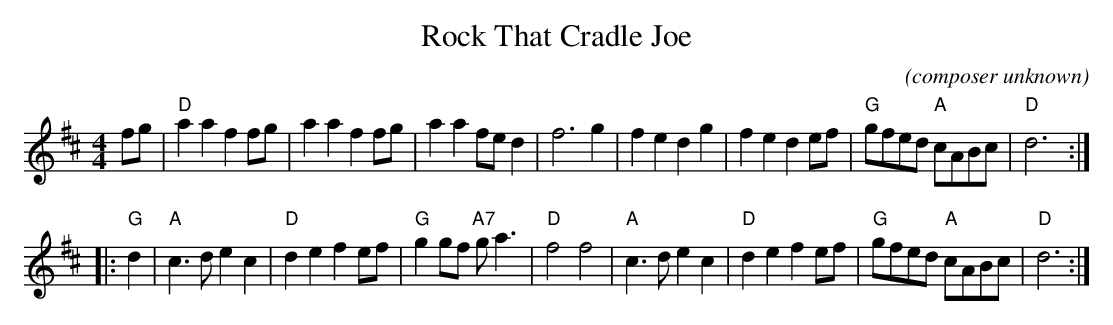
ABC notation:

X:1
T: Rock That Cradle Joe
C: (composer unknown)
M: 4/4
L: C
K: D
fg |\
"D"a2a2 f2fg | a2a2 f2fg | a2a2 fed2 | f6 g2 |\
f2e2 d2g2 | f2e2 d2ef | "G"gfed "A"cABc | "D"d6 :|
|: "G"d2 |\
"A"c3d e2c2 | "D"d2e2 f2ef | "G"g2gf "A7"ga3 | "D"f4 f4 |\
"A"c3d e2c2 | "D"d2e2 f2ef | "G"gfed "A"cABc | "D"d6 :|
